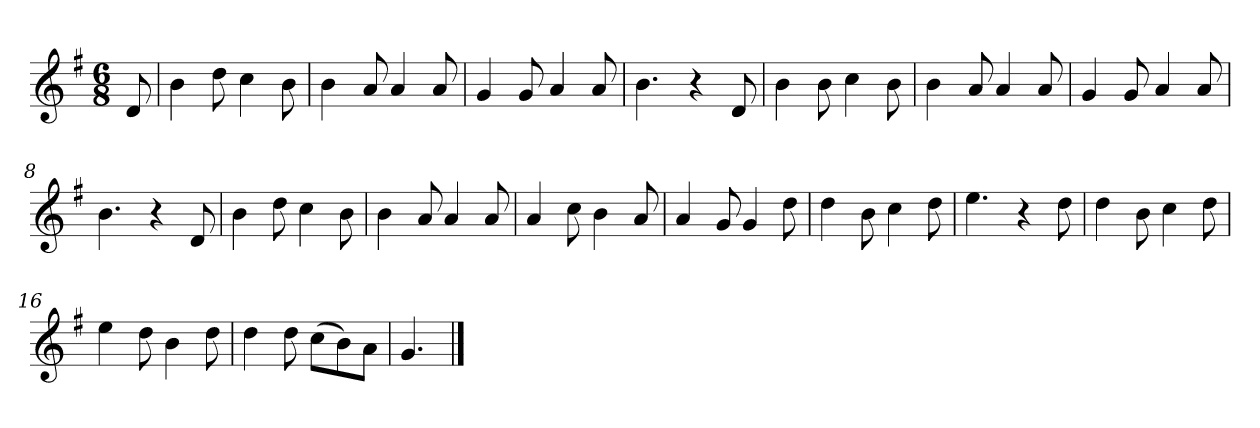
**kern
*part1
*staff1
*k[f#]
*M6/8
*MM120
=
8d
=1
4b
8dd
4cc
8b
=2
4b
8a
4a
8a
=3
4g
8g
4a
8a
=4
4.b
4r
8d
=5
4b
8b
4cc
8b
=6
4b
8a
4a
8a
=7
4g
8g
4a
8a
=8
4.b
4r
8d
=9
4b
8dd
4cc
8b
=10
4b
8a
4a
8a
=11
4a
8cc
4b
8a
=12
4a
8g
4g
8dd
=13
4dd
8b
4cc
8dd
=14
4.ee
4r
8dd
=15
4dd
8b
4cc
8dd
=16
4ee
8dd
4b
8dd
=17
4dd
8dd
(8ccL
8b)
8aJ
=18
4.g
==
*-
